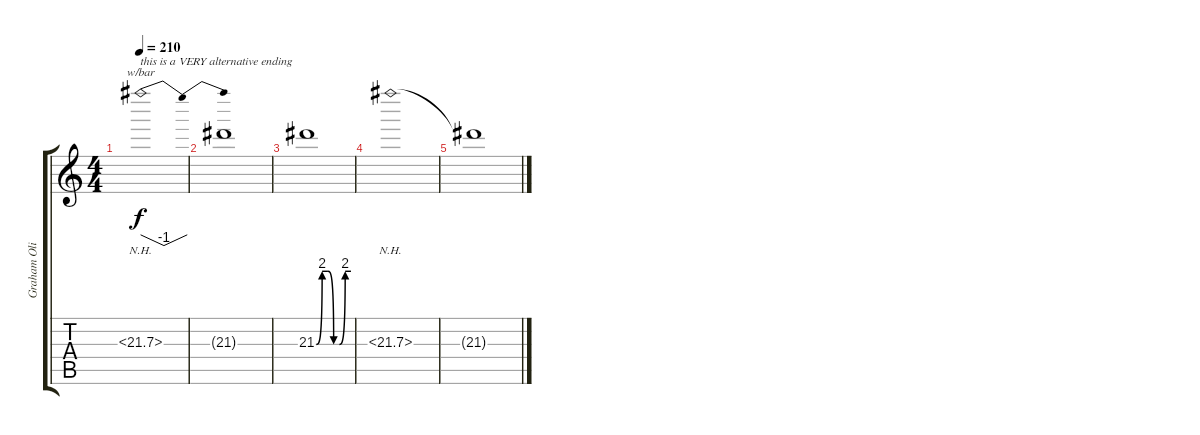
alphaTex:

\track ("Graham Oliver" "Graham Oli") {instrument distortionguitar}
\staff {score tabs}
\tuning (Eb4 Bb3 Gb3 Db3 Ab2 Eb2) {hide}
\ts (4 4)
\tempo 210
\clef g2
\ks c
21.3{nh}.1{tbe (dip default 0 0 30 -4 60 0) txt "this is a VERY alternative ending" dy f} |
21.3{t}.1 |
21.3{be (custom 0 0 10 8 20 8 30 0 40 0 50 8 60 8)}.1 |
21.3{nh}.1 |
21.3{t}.1
